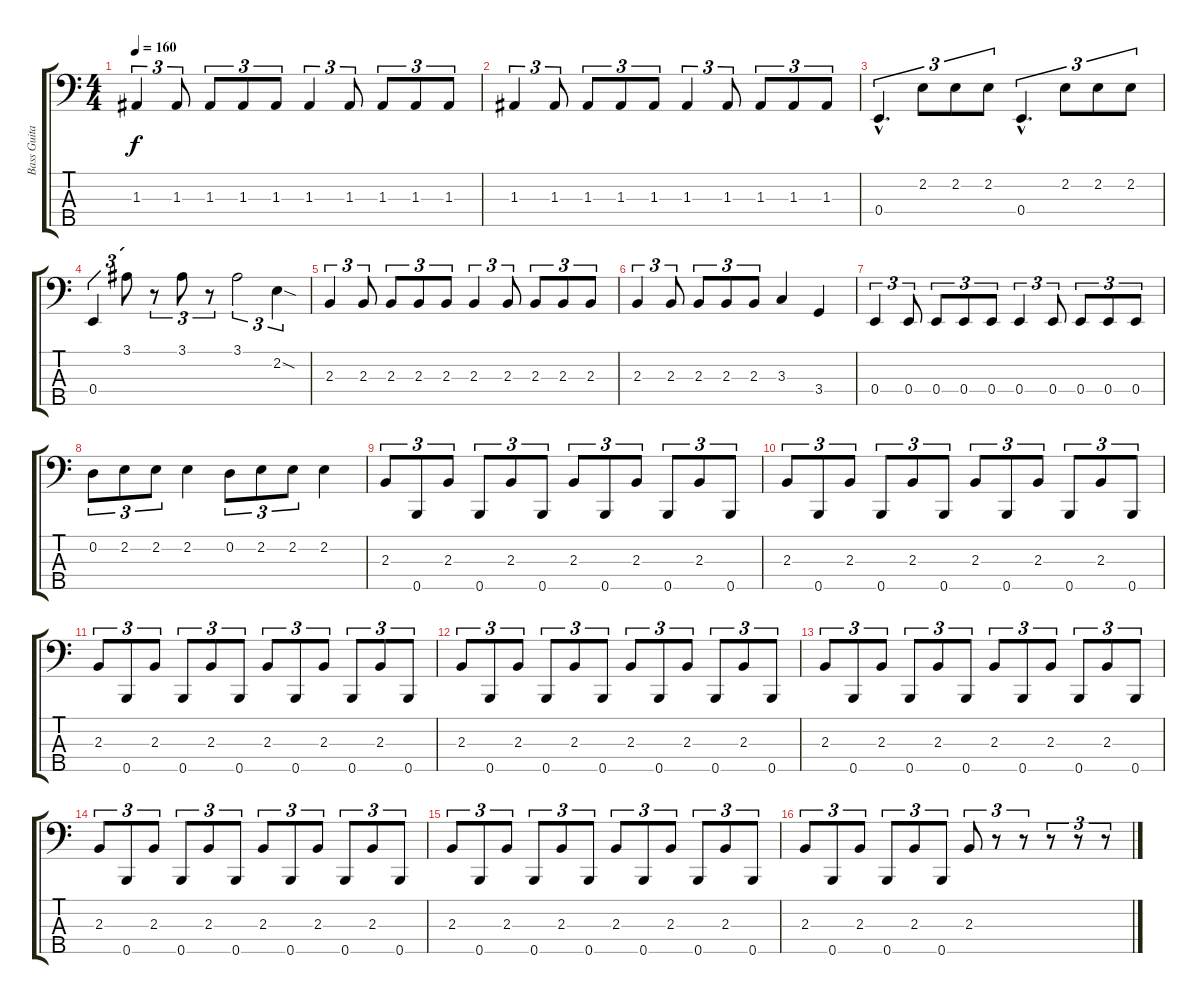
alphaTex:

\track ("Bass Guitar" "Bass Guita") {instrument electricbassfinger}
\staff {score tabs}
\tuning (G2 D2 A1 E1 B0) {hide}
\ts (4 4)
\tempo 160
\clef f4
\ks c
1.3.4{tu (3 2) dy f} 1.3.8{tu (3 2)} 1.3.8{tu (3 2)} 1.3.8{tu (3 2)} 1.3.8{tu (3 2)} 1.3.4{tu (3 2)} 1.3.8{tu (3 2)} 1.3.8{tu (3 2)} 1.3.8{tu (3 2)} 1.3.8{tu (3 2)} |
1.3.4{tu (3 2)} 1.3.8{tu (3 2)} 1.3.8{tu (3 2)} 1.3.8{tu (3 2)} 1.3.8{tu (3 2)} 1.3.4{tu (3 2)} 1.3.8{tu (3 2)} 1.3.8{tu (3 2)} 1.3.8{tu (3 2)} 1.3.8{tu (3 2)} |
0.4{hac}.4{d tu (3 2)} 2.2.8{tu (3 2)} 2.2.8{tu (3 2)} 2.2.8{tu (3 2)} 0.4{hac}.4{d tu (3 2)} 2.2.8{tu (3 2)} 2.2.8{tu (3 2)} 2.2.8{tu (3 2)} |
0.4.4{tu (3 2)} 3.1.8{tu (3 2)} r.8{tu (3 2)} 3.1.8{tu (3 2)} r.8{tu (3 2)} 3.1.2{tu (3 2)} 2.2{sod}.4{tu (3 2)} |
2.3.4{tu (3 2)} 2.3.8{tu (3 2)} 2.3.8{tu (3 2)} 2.3.8{tu (3 2)} 2.3.8{tu (3 2)} 2.3.4{tu (3 2)} 2.3.8{tu (3 2)} 2.3.8{tu (3 2)} 2.3.8{tu (3 2)} 2.3.8{tu (3 2)} |
2.3.4{tu (3 2)} 2.3.8{tu (3 2)} 2.3.8{tu (3 2)} 2.3.8{tu (3 2)} 2.3.8{tu (3 2)} 3.3.4 3.4.4 |
0.4.4{tu (3 2)} 0.4.8{tu (3 2)} 0.4.8{tu (3 2)} 0.4.8{tu (3 2)} 0.4.8{tu (3 2)} 0.4.4{tu (3 2)} 0.4.8{tu (3 2)} 0.4.8{tu (3 2)} 0.4.8{tu (3 2)} 0.4.8{tu (3 2)} |
0.2.8{tu (3 2)} 2.2.8{tu (3 2)} 2.2.8{tu (3 2)} 2.2.4 0.2.8{tu (3 2)} 2.2.8{tu (3 2)} 2.2.8{tu (3 2)} 2.2.4 |
2.3.8{tu (3 2) volume 10} 0.5.8{tu (3 2)} 2.3.8{tu (3 2)} 0.5.8{tu (3 2)} 2.3.8{tu (3 2)} 0.5.8{tu (3 2)} 2.3.8{tu (3 2)} 0.5.8{tu (3 2)} 2.3.8{tu (3 2)} 0.5.8{tu (3 2)} 2.3.8{tu (3 2)} 0.5.8{tu (3 2)} |
2.3.8{tu (3 2) volume 10} 0.5.8{tu (3 2)} 2.3.8{tu (3 2)} 0.5.8{tu (3 2)} 2.3.8{tu (3 2)} 0.5.8{tu (3 2)} 2.3.8{tu (3 2)} 0.5.8{tu (3 2)} 2.3.8{tu (3 2)} 0.5.8{tu (3 2)} 2.3.8{tu (3 2)} 0.5.8{tu (3 2)} |
2.3.8{tu (3 2) volume 10} 0.5.8{tu (3 2)} 2.3.8{tu (3 2)} 0.5.8{tu (3 2)} 2.3.8{tu (3 2)} 0.5.8{tu (3 2)} 2.3.8{tu (3 2)} 0.5.8{tu (3 2)} 2.3.8{tu (3 2)} 0.5.8{tu (3 2)} 2.3.8{tu (3 2)} 0.5.8{tu (3 2)} |
2.3.8{tu (3 2) volume 10} 0.5.8{tu (3 2)} 2.3.8{tu (3 2)} 0.5.8{tu (3 2)} 2.3.8{tu (3 2)} 0.5.8{tu (3 2)} 2.3.8{tu (3 2)} 0.5.8{tu (3 2)} 2.3.8{tu (3 2)} 0.5.8{tu (3 2)} 2.3.8{tu (3 2)} 0.5.8{tu (3 2)} |
2.3.8{tu (3 2) volume 10} 0.5.8{tu (3 2)} 2.3.8{tu (3 2)} 0.5.8{tu (3 2)} 2.3.8{tu (3 2)} 0.5.8{tu (3 2)} 2.3.8{tu (3 2)} 0.5.8{tu (3 2)} 2.3.8{tu (3 2)} 0.5.8{tu (3 2)} 2.3.8{tu (3 2)} 0.5.8{tu (3 2)} |
2.3.8{tu (3 2) volume 10} 0.5.8{tu (3 2)} 2.3.8{tu (3 2)} 0.5.8{tu (3 2)} 2.3.8{tu (3 2)} 0.5.8{tu (3 2)} 2.3.8{tu (3 2)} 0.5.8{tu (3 2)} 2.3.8{tu (3 2)} 0.5.8{tu (3 2)} 2.3.8{tu (3 2)} 0.5.8{tu (3 2)} |
2.3.8{tu (3 2) volume 10} 0.5.8{tu (3 2)} 2.3.8{tu (3 2)} 0.5.8{tu (3 2)} 2.3.8{tu (3 2)} 0.5.8{tu (3 2)} 2.3.8{tu (3 2)} 0.5.8{tu (3 2)} 2.3.8{tu (3 2)} 0.5.8{tu (3 2)} 2.3.8{tu (3 2)} 0.5.8{tu (3 2)} |
2.3.8{tu (3 2)} 0.5.8{tu (3 2)} 2.3.8{tu (3 2)} 0.5.8{tu (3 2)} 2.3.8{tu (3 2)} 0.5.8{tu (3 2)} 2.3.8{tu (3 2)} r.8{tu (3 2)} r.8{tu (3 2)} r.8{tu (3 2)} r.8{tu (3 2)} r.8{tu (3 2)}
